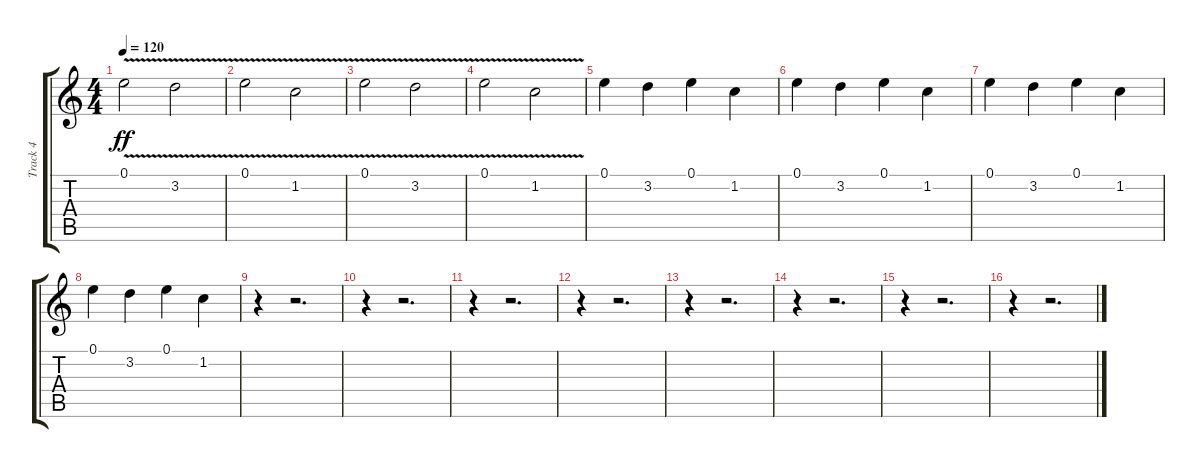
\track ("Track 4" "Track 4") {instrument acousticguitarsteel}
\staff {score tabs}
\tuning (E4 B3 G3 D3 A2 E2) {hide}
\ts (4 4)
\tempo 120
\clef g2
\ks c
0.1{v}.2{dy ff} 3.2{v}.2 |
0.1{v}.2 1.2{v}.2 |
0.1{v}.2 3.2{v}.2 |
0.1{v}.2 1.2{v}.2 |
0.1.4 3.2.4 0.1.4 1.2.4 |
0.1.4 3.2.4 0.1.4 1.2.4 |
0.1.4 3.2.4 0.1.4 1.2.4 |
0.1.4 3.2.4 0.1.4 1.2.4 |
r.4 r.2{d} |
r.4 r.2{d} |
r.4 r.2{d} |
r.4 r.2{d} |
r.4 r.2{d} |
r.4 r.2{d} |
r.4 r.2{d} |
r.4 r.2{d}
